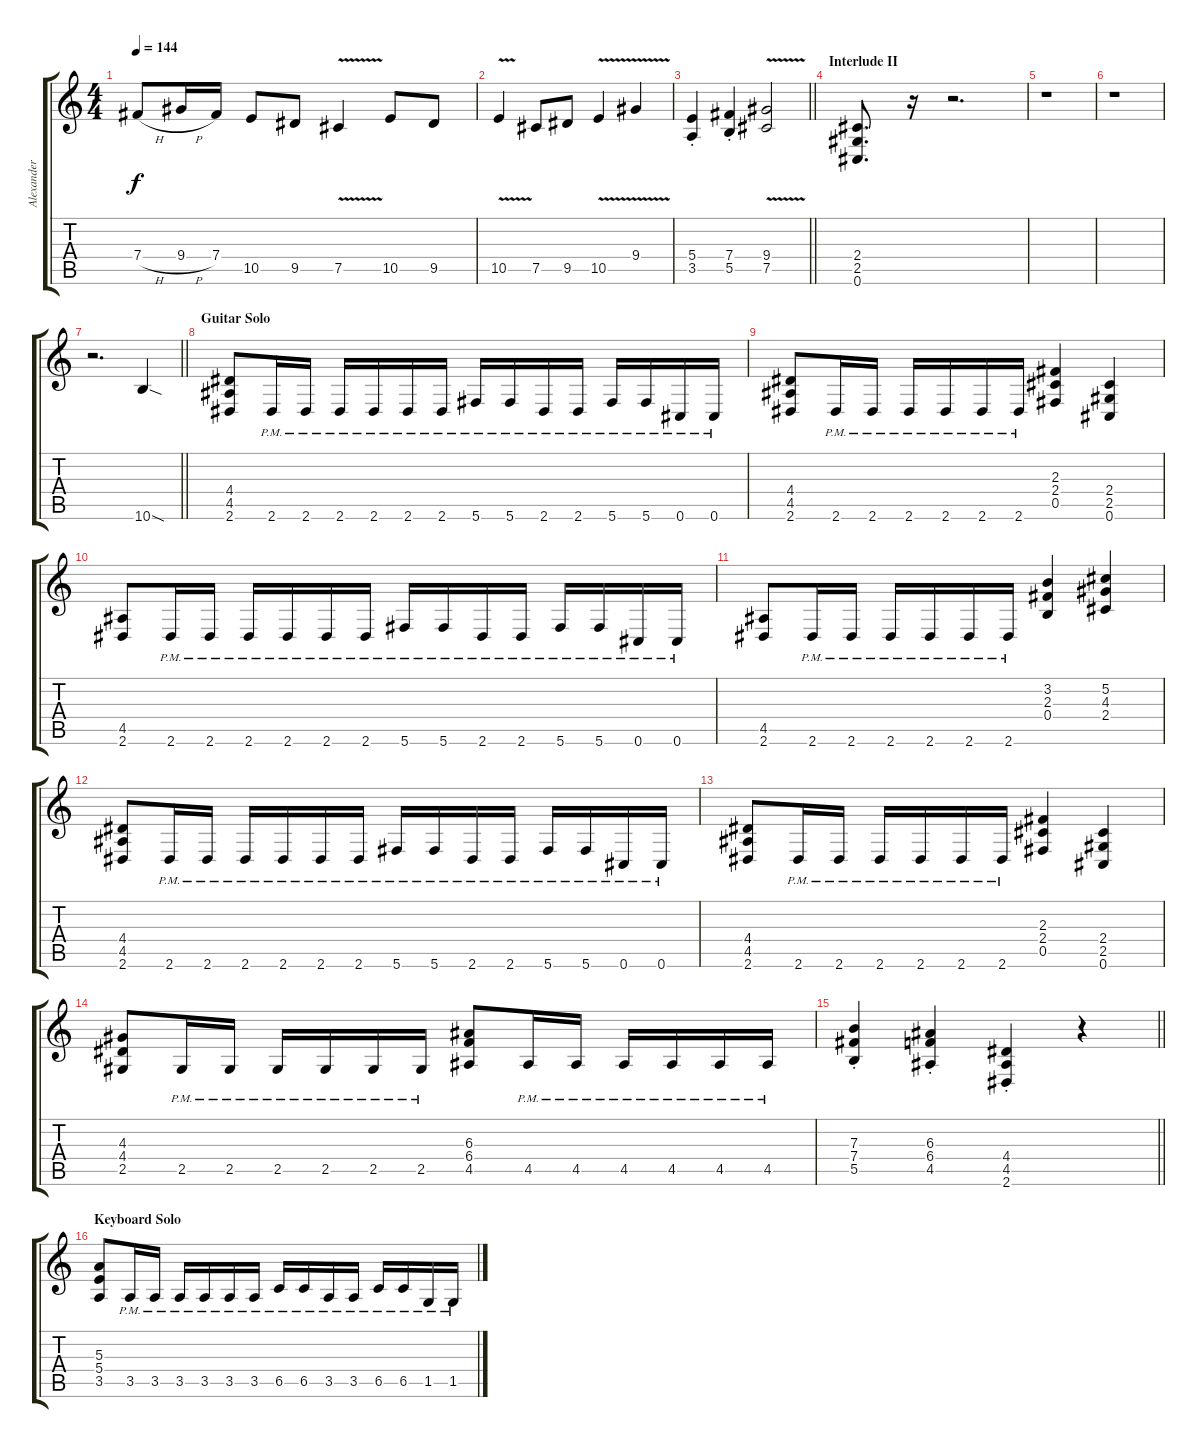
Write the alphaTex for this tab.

\track ("Alexander (Rythm Guitar)" "Alexander ") {instrument overdrivenguitar}
\staff {score tabs}
\tuning (Db4 Ab3 E3 B2 Gb2 Db2) {hide}
\ts (4 4)
\tempo 144
\clef g2
\ks c
7.4{h}.8{dy f} 9.4{h}.16 7.4.16 10.5.8 9.5.8 7.5{v}.4 10.5.8 9.5.8 |
10.5{v}.4 7.5.8 9.5.8 10.5{v}.4 9.4{v}.4 |
\barLineRight lightlight
(5.4{st} 3.5{st}).4 (7.4{st} 5.5{st}).4 (9.4{v} 7.5{v}).2 |
\section ("" "Interlude II")
(2.4 2.5 0.6).8{d} r.16 r.2{d} |
r.1 |
r.1 |
\barLineRight lightlight
r.2{d} 10.6{sod}.4 |
\section ("" "Guitar Solo")
(4.4 4.5 2.6).8{volume 12 balance 14 instrument overdrivenguitar} 2.6{pm}.16 2.6{pm}.16 2.6{pm}.16 2.6{pm}.16 2.6{pm}.16 2.6{pm}.16 5.6{pm}.16 5.6{pm}.16 2.6{pm}.16 2.6{pm}.16 5.6{pm}.16 5.6{pm}.16 0.6{pm}.16 0.6{pm}.16 |
(4.4 4.5 2.6).8 2.6{pm}.16 2.6{pm}.16 2.6{pm}.16 2.6{pm}.16 2.6{pm}.16 2.6{pm}.16 (2.3 2.4 0.5).4 (2.4 2.5 0.6).4 |
(4.5 2.6).8 2.6{pm}.16 2.6{pm}.16 2.6{pm}.16 2.6{pm}.16 2.6{pm}.16 2.6{pm}.16 5.6{pm}.16 5.6{pm}.16 2.6{pm}.16 2.6{pm}.16 5.6{pm}.16 5.6{pm}.16 0.6{pm}.16 0.6{pm}.16 |
(4.5 2.6).8 2.6{pm}.16 2.6{pm}.16 2.6{pm}.16 2.6{pm}.16 2.6{pm}.16 2.6{pm}.16 (3.2 2.3 0.4).4 (5.2 4.3 2.4).4 |
(4.4 4.5 2.6).8 2.6{pm}.16 2.6{pm}.16 2.6{pm}.16 2.6{pm}.16 2.6{pm}.16 2.6{pm}.16 5.6{pm}.16 5.6{pm}.16 2.6{pm}.16 2.6{pm}.16 5.6{pm}.16 5.6{pm}.16 0.6{pm}.16 0.6{pm}.16 |
(4.4 4.5 2.6).8 2.6{pm}.16 2.6{pm}.16 2.6{pm}.16 2.6{pm}.16 2.6{pm}.16 2.6{pm}.16 (2.3 2.4 0.5).4 (2.4 2.5 0.6).4 |
(4.3 4.4 2.5).8 2.5{pm}.16 2.5{pm}.16 2.5{pm}.16 2.5{pm}.16 2.5{pm}.16 2.5{pm}.16 (6.3 6.4 4.5).8 4.5{pm}.16 4.5{pm}.16 4.5{pm}.16 4.5{pm}.16 4.5{pm}.16 4.5{pm}.16 |
\barLineRight lightlight
(7.3{st} 7.4{st} 5.5{st}).4 (6.3{st} 6.4{st} 4.5{st}).4 (4.4{st} 4.5{st} 2.6{st}).4 r.4 |
\section ("" "Keyboard Solo")
(5.3 5.4 3.5).8 3.5{pm}.16 3.5{pm}.16 3.5{pm}.16 3.5{pm}.16 3.5{pm}.16 3.5{pm}.16 6.5{pm}.16 6.5{pm}.16 3.5{pm}.16 3.5{pm}.16 6.5{pm}.16 6.5{pm}.16 1.5{pm}.16 1.5{pm}.16
